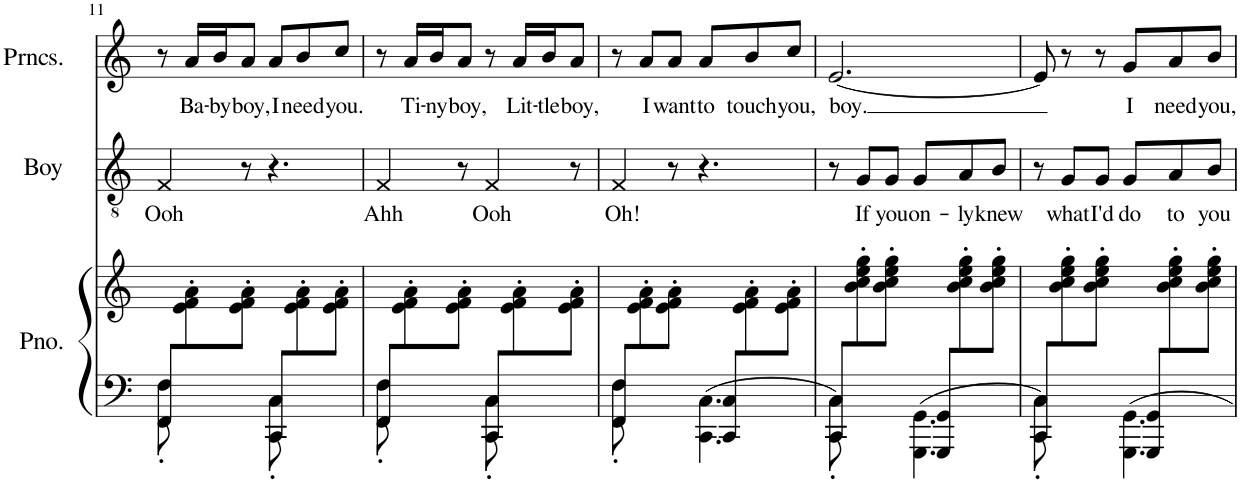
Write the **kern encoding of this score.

**kern	**kern	**kern	**text	**kern	**text
*part3	*part3	*part2	*part2	*part1	*part1
*staff4	*staff3	*staff2	*staff2	*staff1	*staff1
*I"Piano	*	*I"Boy	*	*I"Princess	*
*I'Pno.	*	*I'Boy	*	*I'Prncs.	*
!!LO:PB:g=z
*clefF4	*clefG2	*clefGv2	*	*clefG2	*
*k[]	*k[]	*k[]	*	*k[]	*
*M6/8	*M6/8	*M6/8	*	*M6/8	*
=11	=11	=11	=11	=11	=11
*^	*	*	*	*	*
!	!	!	!	!LO:LY:b	!	!
8FF/ 8F/L	8FF\'< 8F\'<	8ryy	4F/	Ooh	8r	.
!	!	!	!	!	!	!LO:LY:b
4ryy	8ryy	8e\'> 8f\'> 8a\'>	.	.	16a/LL	Ba-
!	!	!	!	!	!	!LO:LY:b
.	.	.	.	.	16b/J	-by
!	!	!	!	!	!	!LO:LY:b
.	8ryy	8e\'> 8f\'> 8a\'>J	8r	.	8a/J	boy,
!	!	!	!	!	!	!LO:LY:b
8CC/ 8C/L	8CC\'< 8C\'<	8ryy	4.r	.	8a/L	I
!	!	!	!	!	!	!LO:LY:b
4ryy	8ryy	8e\'> 8f\'> 8a\'>	.	.	8b/	need
!	!	!	!	!	!	!LO:LY:b
.	8ryy	8e\'> 8f\'> 8a\'>J	.	.	8cc/J	you.
=12	=12	=12	=12	=12	=12	=12
!	!	!	!	!LO:LY:b	!	!
8FF/ 8F/L	8FF\'< 8F\'<	8ryy	4F/	Ahh	8r	.
!	!	!	!	!	!	!LO:LY:b
4ryy	8ryy	8e\'> 8f\'> 8a\'>	.	.	16a/LL	Ti-
!	!	!	!	!	!	!LO:LY:b
.	.	.	.	.	16b/J	-ny
!	!	!	!	!	!	!LO:LY:b
.	8ryy	8e\'> 8f\'> 8a\'>J	8r	.	8a/J	boy,
!	!	!	!	!LO:LY:b	!	!
8CC/ 8C/L	8CC\'< 8C\'<	8ryy	4F/	Ooh	8r	.
!	!	!	!	!	!	!LO:LY:b
4ryy	8ryy	8e\'> 8f\'> 8a\'>	.	.	16a/LL	Lit-
!	!	!	!	!	!	!LO:LY:b
.	.	.	.	.	16b/J	-tle
!	!	!	!	!	!	!LO:LY:b
.	8ryy	8e\'> 8f\'> 8a\'>J	8r	.	8a/J	boy,
=13	=13	=13	=13	=13	=13	=13
!	!	!	!	!LO:LY:b	!	!
8FF/ 8F/L	8FF\'< 8F\'<	8ryy	4F/	Oh!	8r	.
!	!	!	!	!	!	!LO:LY:b
4ryy	8ryy	8e\'> 8f\'> 8a\'>	.	.	8a/L	I
!	!	!	!	!	!	!LO:LY:b
.	8ryy	8e\'> 8f\'> 8a\'>J	8r	.	8a/J	want
!	!	!	!	!	!	!LO:LY:b
8CC/ 8C/L	4.CC\ 4.C\	8ryy	4.r	.	8a/L	to
!	!	!	!	!	!	!LO:LY:b
4ryy	.	8e\'> 8f\'> 8a\'>	.	.	8b/	touch
!	!	!	!	!	!	!LO:LY:b
.	.	8e\'> 8f\'> 8a\'>J	.	.	8cc/J	you,
=14	=14	=14	=14	=14	=14	=14
!	!	!	!	!	!	!LO:LY:b
8CC/ 8C/L	8CC\'< 8C\'<	8ryy	8r	.	[2.e/	boy.
!	!	!	!	!LO:LY:b	!	!
4ryy	8ryy	8b\'> 8cc\'> 8ee\'> 8gg\'>	8G/L	If	.	.
!	!	!	!	!LO:LY:b	!	!
.	8ryy	8b\'> 8cc\'> 8ee\'> 8gg\'>J	8G/J	you	.	.
!	!	!	!	!LO:LY:b	!	!
8GGG/ 8GG/L	4.GGG\ 4.GG\	8ryy	8G/L	on-	.	.
!	!	!	!	!LO:LY:b	!	!
4ryy	.	8b\'> 8cc\'> 8ee\'> 8gg\'>	8A/	-ly	.	.
!	!	!	!	!LO:LY:b	!	!
.	.	8b\'> 8cc\'> 8ee\'> 8gg\'>J	8B/J	knew	.	.
=15	=15	=15	=15	=15	=15	=15
8CC/ 8C/L	8CC\'< 8C\'<	8ryy	8r	.	8e~/]	.
!	!	!	!	!LO:LY:b	!	!
4ryy	8ryy	8b\'> 8cc\'> 8ee\'> 8gg\'>	8G/L	what	8r	.
!	!	!	!	!LO:LY:b	!	!
.	8ryy	8b\'> 8cc\'> 8ee\'> 8gg\'>J	8G/J	I'd	8r	.
!	!	!	!	!LO:LY:b	!	!LO:LY:b
8GGG/ 8GG/L	4.GGG\ 4.GG\	8ryy	8G/L	do	8g/L	I
!	!	!	!	!LO:LY:b	!	!LO:LY:b
4ryy	.	8b\'> 8cc\'> 8ee\'> 8gg\'>	8A/	to	8a/	need
!	!	!	!	!LO:LY:b	!	!LO:LY:b
.	.	8b\'> 8cc\'> 8ee\'> 8gg\'>J	8B/J	you	8b/J	you,
*v	*v	*	*	*	*	*
=	=	=	=	=	=
*-	*-	*-	*-	*-	*-
